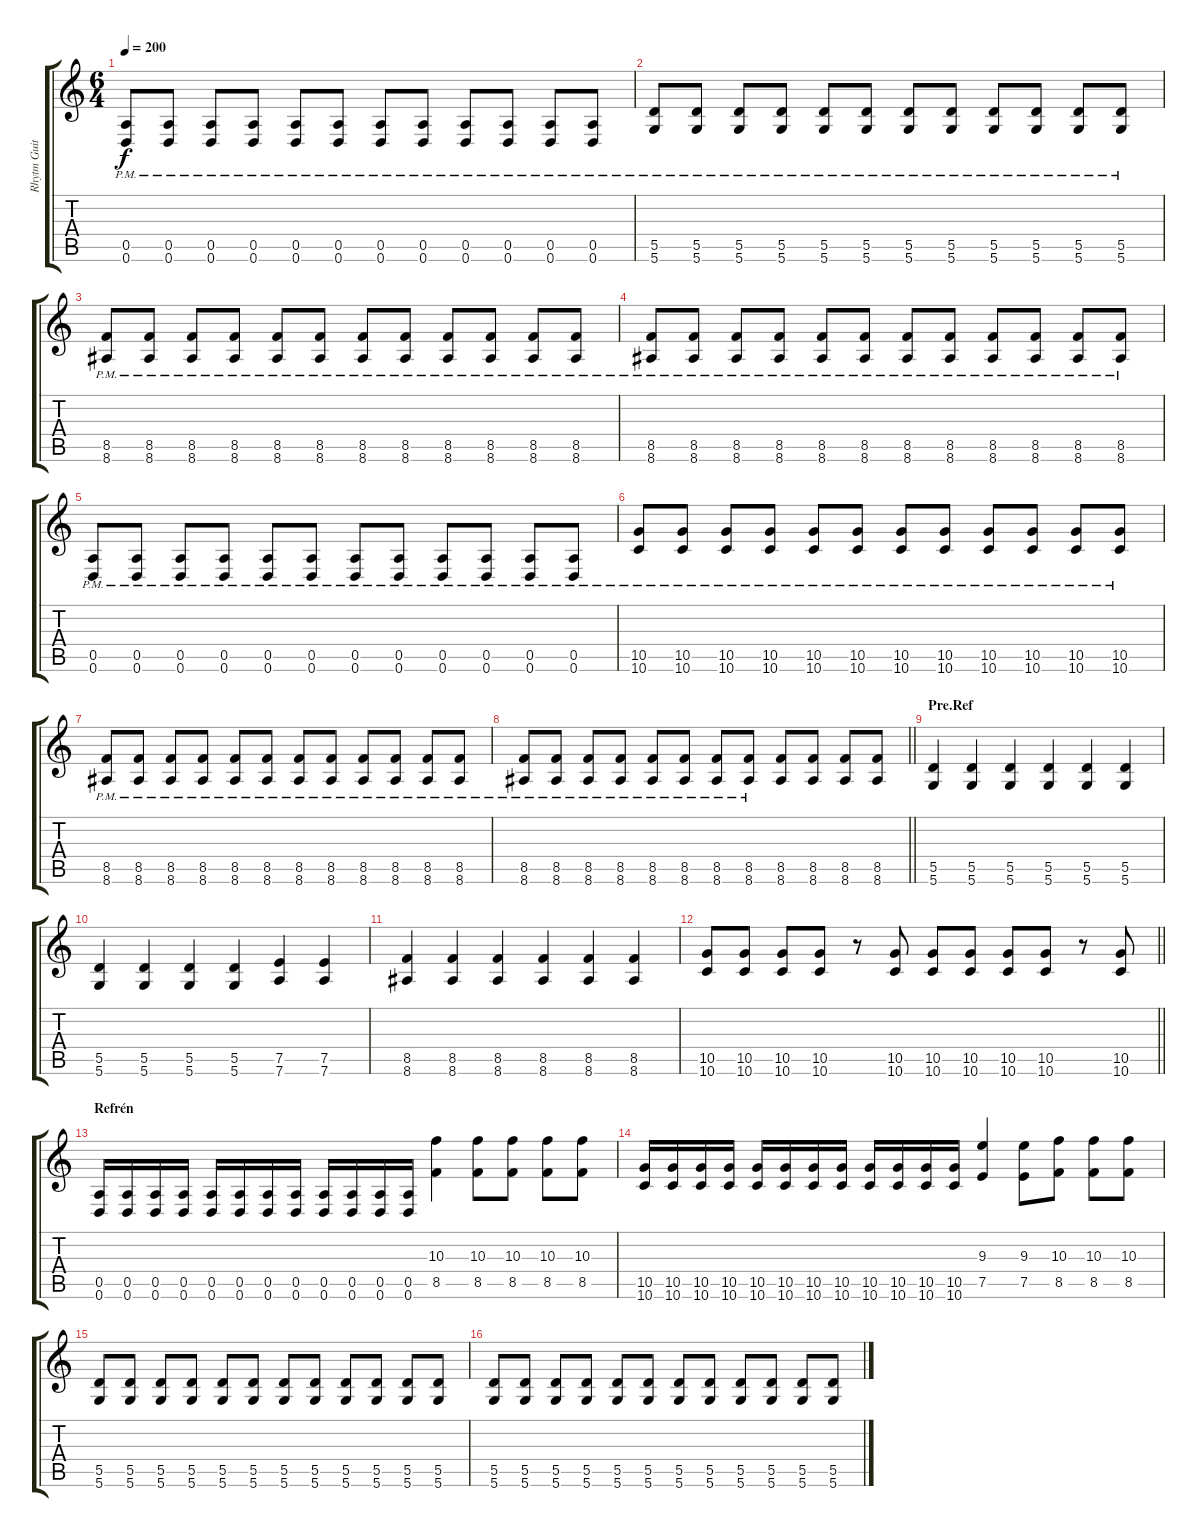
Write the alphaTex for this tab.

\track ("Rhytm Guitar" "Rhytm Guit") {instrument overdrivenguitar}
\staff {score tabs}
\tuning (E4 B3 G3 D3 A2 D2) {hide}
\ts (6 4)
\tempo 200
\clef g2
\ks c
(0.5{pm} 0.6{pm}).8{dy f} (0.5{pm} 0.6{pm}).8 (0.5{pm} 0.6{pm}).8 (0.5{pm} 0.6{pm}).8 (0.5{pm} 0.6{pm}).8 (0.5{pm} 0.6{pm}).8 (0.5{pm} 0.6{pm}).8 (0.5{pm} 0.6{pm}).8 (0.5{pm} 0.6{pm}).8 (0.5{pm} 0.6{pm}).8 (0.5{pm} 0.6{pm}).8 (0.5{pm} 0.6{pm}).8 |
(5.5{pm} 5.6{pm}).8 (5.5{pm} 5.6{pm}).8 (5.5{pm} 5.6{pm}).8 (5.5{pm} 5.6{pm}).8 (5.5{pm} 5.6{pm}).8 (5.5{pm} 5.6{pm}).8 (5.5{pm} 5.6{pm}).8 (5.5{pm} 5.6{pm}).8 (5.5{pm} 5.6{pm}).8 (5.5{pm} 5.6{pm}).8 (5.5{pm} 5.6{pm}).8 (5.5{pm} 5.6{pm}).8 |
(8.5{pm} 8.6{pm}).8 (8.5{pm} 8.6{pm}).8 (8.5{pm} 8.6{pm}).8 (8.5{pm} 8.6{pm}).8 (8.5{pm} 8.6{pm}).8 (8.5{pm} 8.6{pm}).8 (8.5{pm} 8.6{pm}).8 (8.5{pm} 8.6{pm}).8 (8.5{pm} 8.6{pm}).8 (8.5{pm} 8.6{pm}).8 (8.5{pm} 8.6{pm}).8 (8.5{pm} 8.6{pm}).8 |
(8.5{pm} 8.6{pm}).8 (8.5{pm} 8.6{pm}).8 (8.5{pm} 8.6{pm}).8 (8.5{pm} 8.6{pm}).8 (8.5{pm} 8.6{pm}).8 (8.5{pm} 8.6{pm}).8 (8.5{pm} 8.6{pm}).8 (8.5{pm} 8.6{pm}).8 (8.5{pm} 8.6{pm}).8 (8.5{pm} 8.6{pm}).8 (8.5{pm} 8.6{pm}).8 (8.5{pm} 8.6{pm}).8 |
(0.5{pm} 0.6{pm}).8 (0.5{pm} 0.6{pm}).8 (0.5{pm} 0.6{pm}).8 (0.5{pm} 0.6{pm}).8 (0.5{pm} 0.6{pm}).8 (0.5{pm} 0.6{pm}).8 (0.5{pm} 0.6{pm}).8 (0.5{pm} 0.6{pm}).8 (0.5{pm} 0.6{pm}).8 (0.5{pm} 0.6{pm}).8 (0.5{pm} 0.6{pm}).8 (0.5{pm} 0.6{pm}).8 |
(10.5{pm} 10.6{pm}).8 (10.5{pm} 10.6{pm}).8 (10.5{pm} 10.6{pm}).8 (10.5{pm} 10.6{pm}).8 (10.5{pm} 10.6{pm}).8 (10.5{pm} 10.6{pm}).8 (10.5{pm} 10.6{pm}).8 (10.5{pm} 10.6{pm}).8 (10.5{pm} 10.6{pm}).8 (10.5{pm} 10.6{pm}).8 (10.5{pm} 10.6{pm}).8 (10.5{pm} 10.6{pm}).8 |
(8.5{pm} 8.6{pm}).8 (8.5{pm} 8.6{pm}).8 (8.5{pm} 8.6{pm}).8 (8.5{pm} 8.6{pm}).8 (8.5{pm} 8.6{pm}).8 (8.5{pm} 8.6{pm}).8 (8.5{pm} 8.6{pm}).8 (8.5{pm} 8.6{pm}).8 (8.5{pm} 8.6{pm}).8 (8.5{pm} 8.6{pm}).8 (8.5{pm} 8.6{pm}).8 (8.5{pm} 8.6{pm}).8 |
\barLineRight lightlight
(8.5{pm} 8.6{pm}).8 (8.5{pm} 8.6{pm}).8 (8.5{pm} 8.6{pm}).8 (8.5{pm} 8.6{pm}).8 (8.5{pm} 8.6{pm}).8 (8.5{pm} 8.6{pm}).8 (8.5{pm} 8.6{pm}).8 (8.5{pm} 8.6{pm}).8 (8.5 8.6).8 (8.5 8.6).8 (8.5 8.6).8 (8.5 8.6).8 |
\section ("" "Pre.Ref")
(5.5 5.6).4 (5.5 5.6).4 (5.5 5.6).4 (5.5 5.6).4 (5.5 5.6).4 (5.5 5.6).4 |
(5.5 5.6).4 (5.5 5.6).4 (5.5 5.6).4 (5.5 5.6).4 (7.5 7.6).4 (7.5 7.6).4 |
(8.5 8.6).4 (8.5 8.6).4 (8.5 8.6).4 (8.5 8.6).4 (8.5 8.6).4 (8.5 8.6).4 |
\barLineRight lightlight
(10.5 10.6).8 (10.5 10.6).8 (10.5 10.6).8 (10.5 10.6).8 r.8 (10.5 10.6).8 (10.5 10.6).8 (10.5 10.6).8 (10.5 10.6).8 (10.5 10.6).8 r.8 (10.5 10.6).8 |
\section ("" "Refrén")
(0.5 0.6).16 (0.5 0.6).16 (0.5 0.6).16 (0.5 0.6).16 (0.5 0.6).16 (0.5 0.6).16 (0.5 0.6).16 (0.5 0.6).16 (0.5 0.6).16 (0.5 0.6).16 (0.5 0.6).16 (0.5 0.6).16 (10.3 8.5).4 (10.3 8.5).8 (10.3 8.5).8 (10.3 8.5).8 (10.3 8.5).8 |
(10.5 10.6).16 (10.5 10.6).16 (10.5 10.6).16 (10.5 10.6).16 (10.5 10.6).16 (10.5 10.6).16 (10.5 10.6).16 (10.5 10.6).16 (10.5 10.6).16 (10.5 10.6).16 (10.5 10.6).16 (10.5 10.6).16 (9.3 7.5).4 (9.3 7.5).8 (10.3 8.5).8 (10.3 8.5).8 (10.3 8.5).8 |
(5.5 5.6).8 (5.5 5.6).8 (5.5 5.6).8 (5.5 5.6).8 (5.5 5.6).8 (5.5 5.6).8 (5.5 5.6).8 (5.5 5.6).8 (5.5 5.6).8 (5.5 5.6).8 (5.5 5.6).8 (5.5 5.6).8 |
(5.5 5.6).8 (5.5 5.6).8 (5.5 5.6).8 (5.5 5.6).8 (5.5 5.6).8 (5.5 5.6).8 (5.5 5.6).8 (5.5 5.6).8 (5.5 5.6).8 (5.5 5.6).8 (5.5 5.6).8 (5.5 5.6).8
